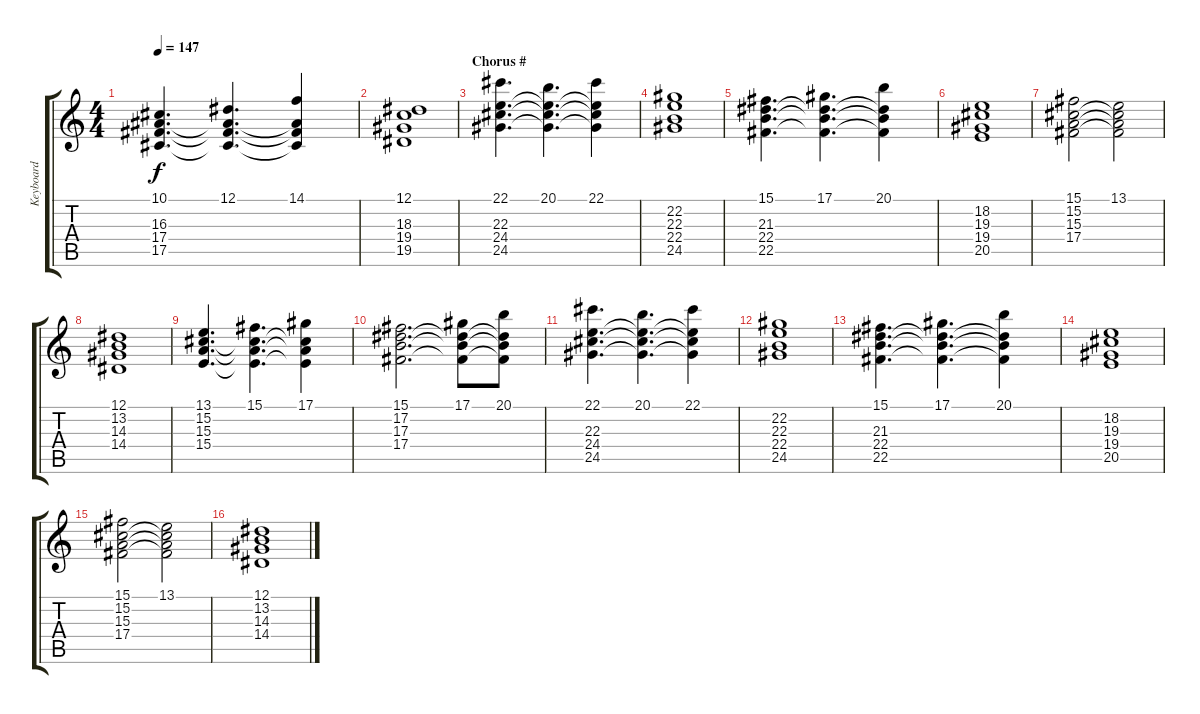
\track ("Keyboard" "Keyboard") {instrument stringensemble1}
\staff {score tabs}
\tuning (Eb4 Bb3 Gb3 Db3 Ab2 Eb2) {hide}
\ts (4 4)
\tempo 147
\clef g2
\ks c
(10.1 16.3 17.4 17.5).4{d dy f} (12.1 16.3{t} 17.4{t} 17.5{t}).4{d} (14.1 16.3{t} 17.4{t} 17.5{t}).4 |
(12.1 18.3 19.4 19.5).1 |
\section ("" "Chorus #")
(22.1 22.3 24.4 24.5).4{d} (20.1 22.3{t} 24.4{t} 24.5{t}).4{d} (22.1 22.3{t} 24.4{t} 24.5{t}).4 |
(22.2 22.3 22.4 24.5).1 |
(15.1 21.3 22.4 22.5).4{d} (17.1 21.3{t} 22.4{t} 22.5{t}).4{d} (20.1 21.3{t} 22.4{t} 22.5{t}).4 |
(18.2 19.3 19.4 20.5).1 |
(15.1 15.2 15.3 17.4).2 (13.1 15.2{t} 15.3{t} 17.4{t}).2 |
(12.1 13.2 14.3 14.4).1 |
(13.1 15.2 15.3 15.4).4{d} (15.1 15.2{t} 15.3{t} 15.4{t}).4{d} (17.1 15.2{t} 15.3{t} 15.4{t}).4 |
(15.1 17.2 17.3 17.4).2{d} (17.1 17.2{t} 17.3{t} 17.4{t}).8 (20.1 17.2{t} 17.3{t} 17.4{t}).8 |
(22.1 22.3 24.4 24.5).4{d} (20.1 22.3{t} 24.4{t} 24.5{t}).4{d} (22.1 22.3{t} 24.4{t} 24.5{t}).4 |
(22.2 22.3 22.4 24.5).1 |
(15.1 21.3 22.4 22.5).4{d} (17.1 21.3{t} 22.4{t} 22.5{t}).4{d} (20.1 21.3{t} 22.4{t} 22.5{t}).4 |
(18.2 19.3 19.4 20.5).1 |
(15.1 15.2 15.3 17.4).2 (13.1 15.2{t} 15.3{t} 17.4{t}).2 |
(12.1 13.2 14.3 14.4).1
